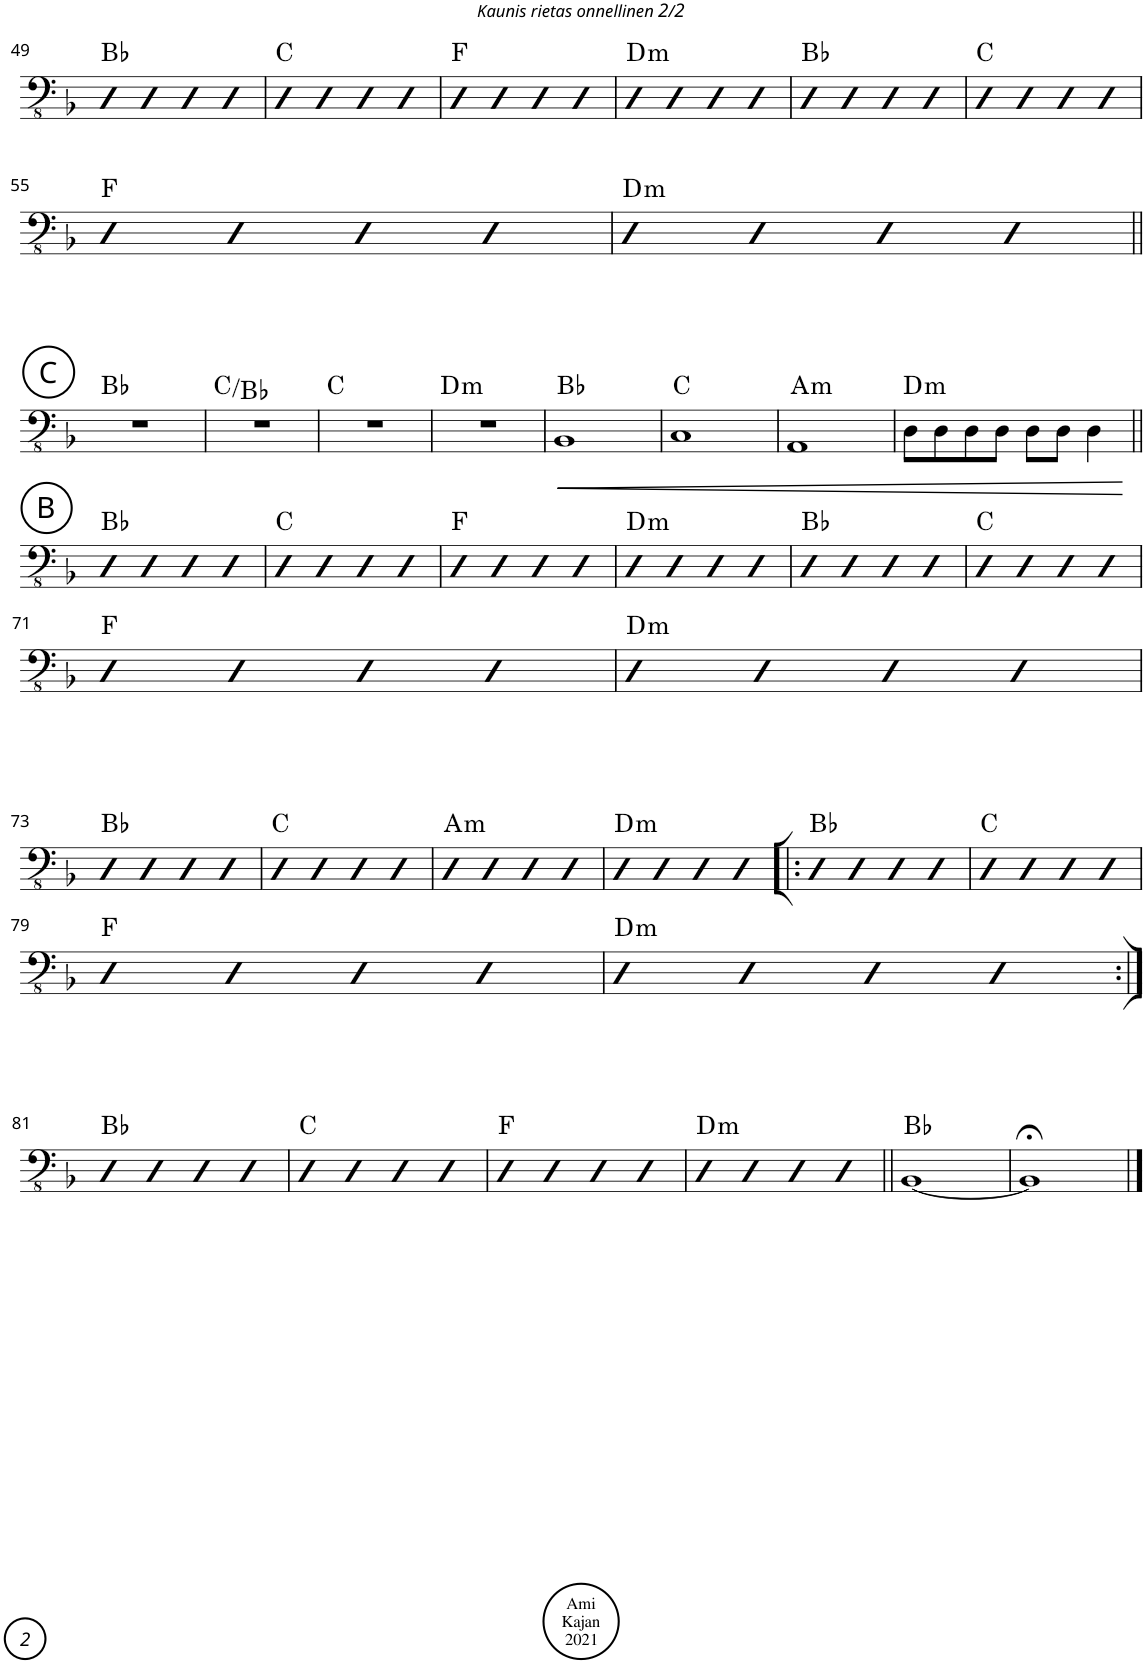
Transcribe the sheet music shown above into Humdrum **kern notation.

**kern	**dynam	**harte
*part1	*part1	*part1
*staff1	*staff1	*
*I"Acoustic Bass	*	*
*I'Bass	*	*
!!LO:PB:g=z
*clefFv4	*	*
*k[b-]	*	*
*M4/4	*	*
*met(c)	*	*
=49	=49	=49
4DD	.	Bb:maj
4DD	.	.
4DD	.	.
4DD	.	.
=50	=50	=50
4DD	.	C:maj
4DD	.	.
4DD	.	.
4DD	.	.
=51	=51	=51
4DD	.	F:maj
4DD	.	.
4DD	.	.
4DD	.	.
=52	=52	=52
!	!	!LO:H:kt=m
4DD	.	D:min
4DD	.	.
4DD	.	.
4DD	.	.
=53	=53	=53
4DD	.	Bb:maj
4DD	.	.
4DD	.	.
4DD	.	.
=54	=54	=54
4DD	.	C:maj
4DD	.	.
4DD	.	.
4DD	.	.
!!LO:LB:g=z
=55	=55	=55
4DD	.	F:maj
4DD	.	.
4DD	.	.
4DD	.	.
=56	=56	=56
!	!	!LO:H:kt=m
4DD	.	D:min
4DD	.	.
4DD	.	.
4DD	.	.
!!LO:LB:g=z
!!LO:REH:place=s1:a:cj:enc=circle:fs=14:t=C
=57||	=57||	=57||
1r	.	Bb:maj
=58	=58	=58
1r	.	C:maj/b7
=59	=59	=59
1r	.	C:maj
=60	=60	=60
!	!	!LO:H:kt=m
1r	.	D:min
=61	=61	=61
!	!LO:HP:b	!
1BBB-	<	Bb:maj
=62	=62	=62
1CC	.	C:maj
=63	=63	=63
!	!	!LO:H:kt=m
1AAA	.	A:min
=64	=64	=64
!	!	!LO:H:kt=m
8DD\L	.	D:min
8DD\	.	.
8DD\	.	.
8DD\J	.	.
8DD\L	.	.
8DD\J	.	.
4DD\	.	.
.	[	.
!!LO:LB:g=z
!!LO:REH:place=s1:a:cj:enc=circle:fs=14:t=B
=65||	=65||	=65||
4DD	.	Bb:maj
4DD	.	.
4DD	.	.
4DD	.	.
=66	=66	=66
4DD	.	C:maj
4DD	.	.
4DD	.	.
4DD	.	.
=67	=67	=67
4DD	.	F:maj
4DD	.	.
4DD	.	.
4DD	.	.
=68	=68	=68
!	!	!LO:H:kt=m
4DD	.	D:min
4DD	.	.
4DD	.	.
4DD	.	.
=69	=69	=69
4DD	.	Bb:maj
4DD	.	.
4DD	.	.
4DD	.	.
=70	=70	=70
4DD	.	C:maj
4DD	.	.
4DD	.	.
4DD	.	.
!!LO:LB:g=z
=71	=71	=71
4DD	.	F:maj
4DD	.	.
4DD	.	.
4DD	.	.
=72	=72	=72
!	!	!LO:H:kt=m
4DD	.	D:min
4DD	.	.
4DD	.	.
4DD	.	.
!!LO:LB:g=z
=73	=73	=73
4DD	.	Bb:maj
4DD	.	.
4DD	.	.
4DD	.	.
=74	=74	=74
4DD	.	C:maj
4DD	.	.
4DD	.	.
4DD	.	.
=75	=75	=75
!	!	!LO:H:kt=m
4DD	.	A:min
4DD	.	.
4DD	.	.
4DD	.	.
=76	=76	=76
!	!	!LO:H:kt=m
4DD	.	D:min
4DD	.	.
4DD	.	.
4DD	.	.
=77!|:	=77!|:	=77!|:
4DD	.	Bb:maj
4DD	.	.
4DD	.	.
4DD	.	.
=78	=78	=78
4DD	.	C:maj
4DD	.	.
4DD	.	.
4DD	.	.
!!LO:LB:g=z
=79	=79	=79
4DD	.	F:maj
4DD	.	.
4DD	.	.
4DD	.	.
=80	=80	=80
!	!	!LO:H:kt=m
4DD	.	D:min
4DD	.	.
4DD	.	.
4DD	.	.
!!LO:LB:g=z
=81:|!	=81:|!	=81:|!
4DD	.	Bb:maj
4DD	.	.
4DD	.	.
4DD	.	.
=82	=82	=82
4DD	.	C:maj
4DD	.	.
4DD	.	.
4DD	.	.
=83	=83	=83
4DD	.	F:maj
4DD	.	.
4DD	.	.
4DD	.	.
=84	=84	=84
!	!	!LO:H:kt=m
4DD	.	D:min
4DD	.	.
4DD	.	.
4DD	.	.
=85||	=85||	=85||
[1BBB-	.	Bb:maj
=86	=86	=86
1BBB-;<]	.	.
==	==	==
*-	*-	*-
